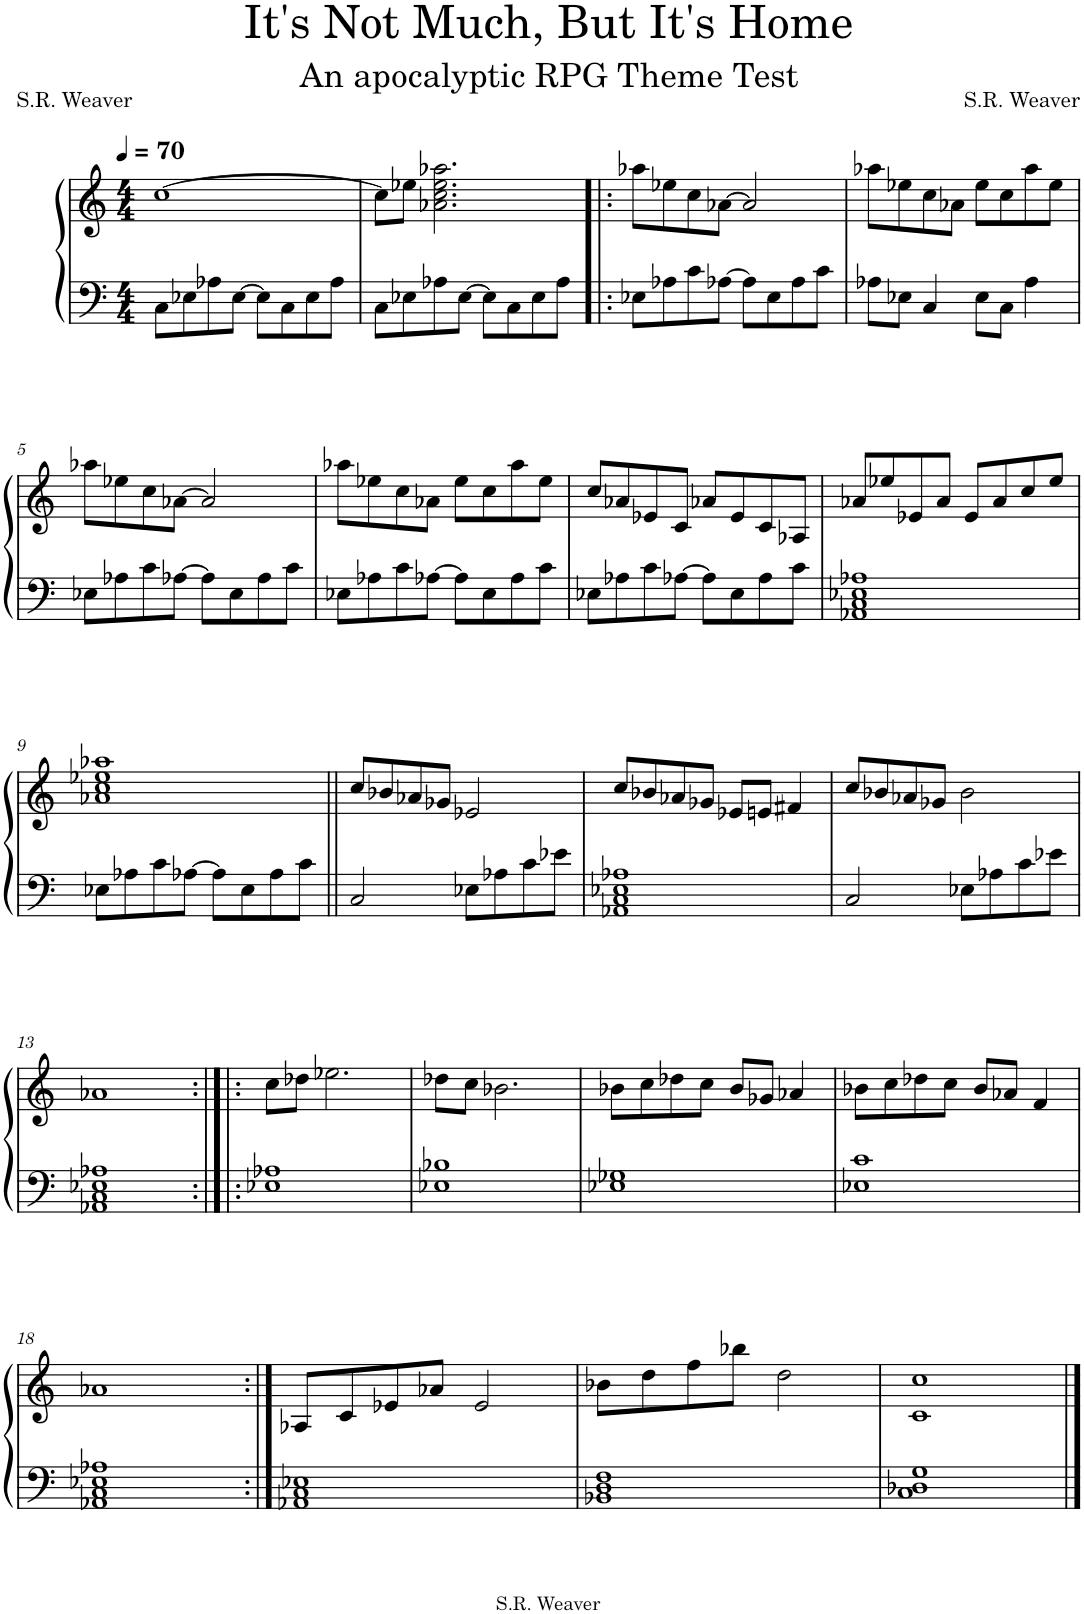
**kern	**kern
*part1	*part1
*staff2	*staff1
*I"Piano	*
*I'Pno.	*
*clefF4	*clefG2
*k[]	*k[]
*M4/4	*M4/4
*MM70	*MM70
=1	=1
8C\L	[1cc
8E-X\	.
8A-X\	.
[8E-\J	.
8E-\L]	.
8C\	.
8E-\	.
8A-\J	.
=2	=2
8C\L	8cc\L]
8E-X\	8ee-X\J
8A-X\	2.a-X\ 2.cc\ 2.ee-\ 2.aa-X\
[8E-\J	.
8E-\L]	.
8C\	.
8E-\	.
8A-\J	.
=3!|:	=3!|:
8E-X\L	8aa-X\L
8A-X\	8ee-X\
8c\	8cc\
[8A-X\J	[8a-X\J
8A-\L]	2a-/]
8E-\	.
8A-\	.
8c\J	.
=4	=4
8A-X\L	8aa-X\L
8E-X\J	8ee-X\
4C/	8cc\
.	8a-X\J
8E-\L	8ee-\L
8C\J	8cc\
4A-\	8aa-\
.	8ee-\J
!!LO:LB:g=z
=5	=5
8E-X\L	8aa-X\L
8A-X\	8ee-X\
8c\	8cc\
[8A-X\J	[8a-X\J
8A-\L]	2a-/]
8E-\	.
8A-\	.
8c\J	.
=6	=6
8E-X\L	8aa-X\L
8A-X\	8ee-X\
8c\	8cc\
[8A-X\J	8a-X\J
8A-\L]	8ee-\L
8E-\	8cc\
8A-\	8aa-\
8c\J	8ee-\J
=7	=7
8E-X\L	8cc/L
8A-X\	8a-X/
8c\	8e-X/
[8A-X\J	8c/J
8A-\L]	8a-X/L
8E-\	8e-/
8A-\	8c/
8c\J	8A-X/J
=8	=8
1AA-X 1C 1E-X 1A-X	8a-X/L
.	8ee-X/
.	8e-X/
.	8a-/J
.	8e-/L
.	8a-/
.	8cc/
.	8ee-/J
!!LO:LB:g=z
=9	=9
8E-X\L	1a-X 1cc 1ee-X 1aa-X
8A-X\	.
8c\	.
[8A-X\J	.
8A-\L]	.
8E-\	.
8A-\	.
8c\J	.
=10||	=10||
2C/	8cc/L
.	8b-X/
.	8a-X/
.	8g-X/J
8E-X\L	2e-X/
8A-X\	.
8c\	.
8e-X\J	.
=11	=11
1AA-X 1C 1E-X 1A-X	8cc/L
.	8b-X/
.	8a-X/
.	8g-X/J
.	8e-X/L
.	8en/J
.	4f#X/
=12	=12
2C/	8cc/L
.	8b-X/
.	8a-X/
.	8g-X/J
8E-X\L	2b-\
8A-X\	.
8c\	.
8e-X\J	.
!!LO:LB:g=z
=13	=13
1AA-X 1C 1E-X 1A-X	1a-X
=14:|!|:	=14:|!|:
1E-X 1A-X	8cc\L
.	8dd-X\J
.	2.ee-X\
=15	=15
1E-X 1B-X	8dd-X\L
.	8cc\J
.	2.b-X\
=16	=16
1E-X 1G-X	8b-X\L
.	8cc\
.	8dd-X\
.	8cc\J
.	8b-/L
.	8g-X/J
.	4a-X/
=17	=17
1E-X 1c	8b-X\L
.	8cc\
.	8dd-X\
.	8cc\J
.	8b-/L
.	8a-X/J
.	4f/
!!LO:LB:g=z
=18	=18
1AA-X 1C 1E-X 1A-X	1a-X
=19:|!	=19:|!
1AA-X 1C 1E-X	8A-X/L
.	8c/
.	8e-X/
.	8a-X/J
.	2e-/
=20	=20
1BB-X 1D 1F	8b-X\L
.	8dd\
.	8ff\
.	8bb-X\J
.	2dd\
=21	=21
1C 1D-X 1G	1c 1cc
==	==
*-	*-
